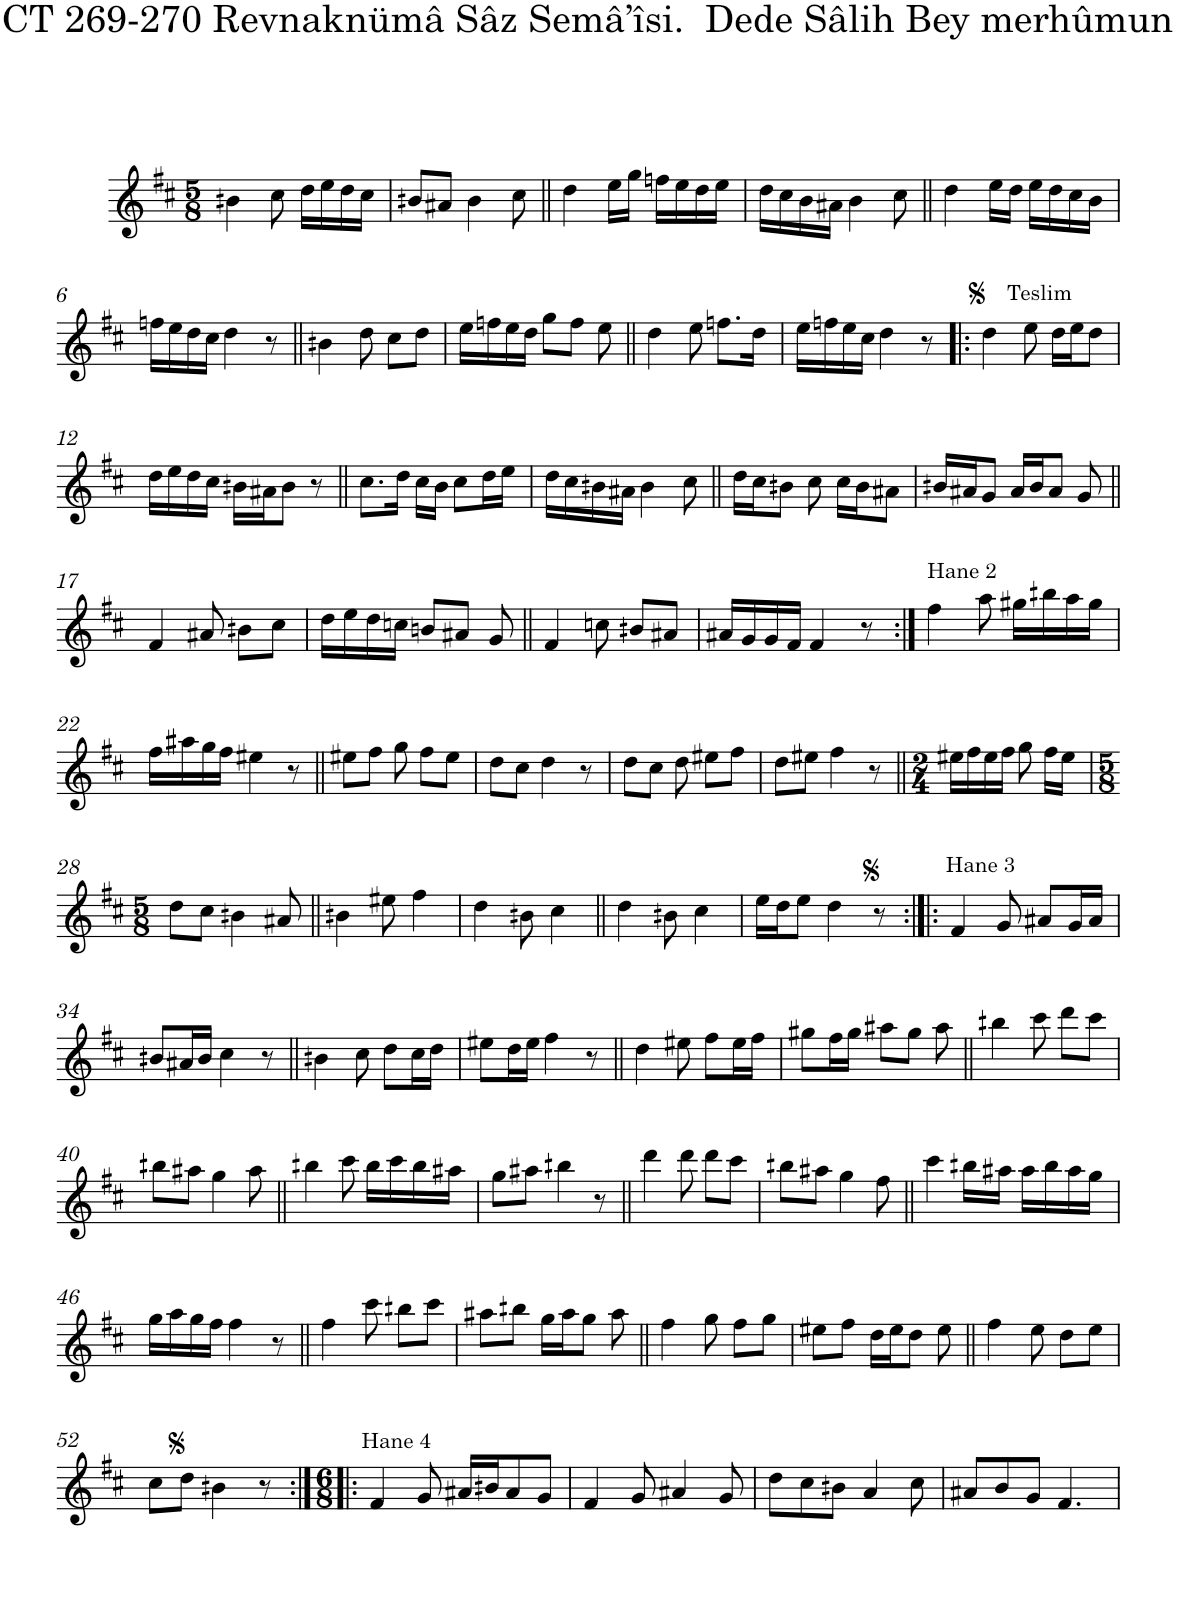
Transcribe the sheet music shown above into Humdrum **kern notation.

**kern
*part1
*staff1
*I"Piano
*I'Pno.
*clefG2
*k[f#c#]
*M5/8
=1
4bn\
8cc#\
16dd\LL
16ee\
16dd\
16cc#\JJ
=2
8bn/L
8a#X/J
4b\
8cc#\
=3||
4dd\
16ee\LL
16gg\JJ
16ffn\LL
16ee\
16dd\
16ee\JJ
=4
16dd\LL
16cc#\
16b\
16a#X\JJ
4b\
8cc#\
=5||
4dd\
16ee\LL
16dd\JJ
16ee\LL
16dd\
16cc#\
16b\JJ
!!LO:LB:g=z
=6
16ffn\LL
16ee\
16dd\
16cc#\JJ
4dd\
8r
=7||
4bn\
8dd\
8cc#\L
8dd\J
=8
16ee\LL
16ffn\
16ee\
16dd\JJ
8gg\L
8ff\J
8ee\
=9||
4dd\
8ee\
8.ffn\L
16dd\Jk
=10
16ee\LL
16ffn\
16ee\
16cc#\JJ
4dd\
8r
=11!|:
!LO:TX:a:t=Teslim
4dd\
8ee\
16dd\LL
16ee\J
8dd\J
!!LO:LB:g=z
=12
16dd\LL
16ee\
16dd\
16cc#\JJ
16bn\LL
16a#X\J
8b\J
8r
=13||
8.cc#\L
16dd\Jk
16cc#\LL
16b\JJ
8cc#\L
16dd\L
16ee\JJ
=14
16dd\LL
16cc#\
16bn\
16a#X\JJ
4b\
8cc#\
=15||
16dd\LL
16cc#\J
8bn\J
8cc#\
16cc#\LL
16b\J
8a#X\J
=16
16bn/LL
16a#X/J
8g/J
16a#/LL
16b/J
8a#/J
8g/
!!LO:LB:g=z
=17||
4f#/
8a#X/
8bn\L
8cc#\J
=18
16dd\LL
16ee\
16dd\
16ccn\JJ
8bn/L
8a#X/J
8g/
=19||
4f#/
8ccn\
8bn/L
8a#X/J
=20
16a#X/LL
16g/
16g/
16f#/JJ
4f#/
8r
=21:|!
!LO:TX:a:t=Hane 2
4ff#\
8aa\
16gg#X\LL
16bbn\
16aa\
16gg#\JJ
!!LO:LB:g=z
=22
16ff#\LL
16aa#X\
16gg\
16ff#\JJ
4ee#X\
8r
=23||
8ee#X\L
8ff#\J
8gg\
8ff#\L
8ee#\J
=24
8dd\L
8cc#\J
4dd\
8r
=25
8dd\L
8cc#\J
8dd\
8ee#X\L
8ff#\J
=26
8dd\L
8ee#X\J
4ff#\
8r
=27||
*M2/4
16ee#X\LL
16ff#\
16ee#\
16ff#\JJ
8gg\
16ff#\LL
16ee#\JJ
!!LO:LB:g=z
=28
*M5/8
8dd\L
8cc#\J
4bn\
8a#X/
=29||
4bn\
8ee#X\
4ff#\
=30
4dd\
8bn\
4cc#\
=31||
4dd\
8bn\
4cc#\
=32
16ee\LL
16dd\J
8ee\J
4dd\
8r
=33:|!|:
!LO:TX:a:t=Hane 3
4f#/
8g/
8a#X/L
16g/L
16a#/JJ
!!LO:LB:g=z
=34
8bn/L
16a#X/L
16b/JJ
4cc#\
8r
=35||
4bn\
8cc#\
8dd\L
16cc#\L
16dd\JJ
=36
8ee#X\L
16dd\L
16ee#\JJ
4ff#\
8r
=37||
4dd\
8ee#X\
8ff#\L
16ee#\L
16ff#\JJ
=38
8gg#X\L
16ff#\L
16gg#\JJ
8aa#X\L
8gg#\J
8aa#\
=39||
4bbn\
8ccc#\
8ddd\L
8ccc#\J
!!LO:LB:g=z
=40
8bbn\L
8aa#X\J
4gg\
8aa#\
=41||
4bbn\
8ccc#\
16bb\LL
16ccc#\
16bb\
16aa#X\JJ
=42
8gg\L
8aa#X\J
4bbn\
8r
=43||
4ddd\
8ddd\
8ddd\L
8ccc#\J
=44
8bbn\L
8aa#X\J
4gg\
8ff#\
=45||
4ccc#\
16bbn\LL
16aa#X\JJ
16aa#\LL
16bb\
16aa#\
16gg\JJ
!!LO:LB:g=z
=46
16gg\LL
16aa\
16gg\
16ff#\JJ
4ff#\
8r
=47||
4ff#\
8ccc#\
8bbn\L
8ccc#\J
=48
8aa#X\L
8bbn\J
16gg\LL
16aa#\J
8gg\J
8aa#\
=49||
4ff#\
8gg\
8ff#\L
8gg\J
=50
8ee#X\L
8ff#\J
16dd\LL
16ee#\J
8dd\J
8ee#\
=51||
4ff#\
8ee\
8dd\L
8ee\J
!!LO:LB:g=z
=52
8cc#\L
8dd\J
4bn\
8r
=53:|!|:
*M6/8
!LO:TX:a:t=Hane 4
4f#/
8g/
16a#X/LL
16bn/J
8a#/
8g/J
=54
4f#/
8g/
4a#X/
8g/
=55
8dd\L
8cc#\
8bn\J
4a/
8cc#\
=56
8a#X/L
8b/
8g/J
4.f#/
=
*-
